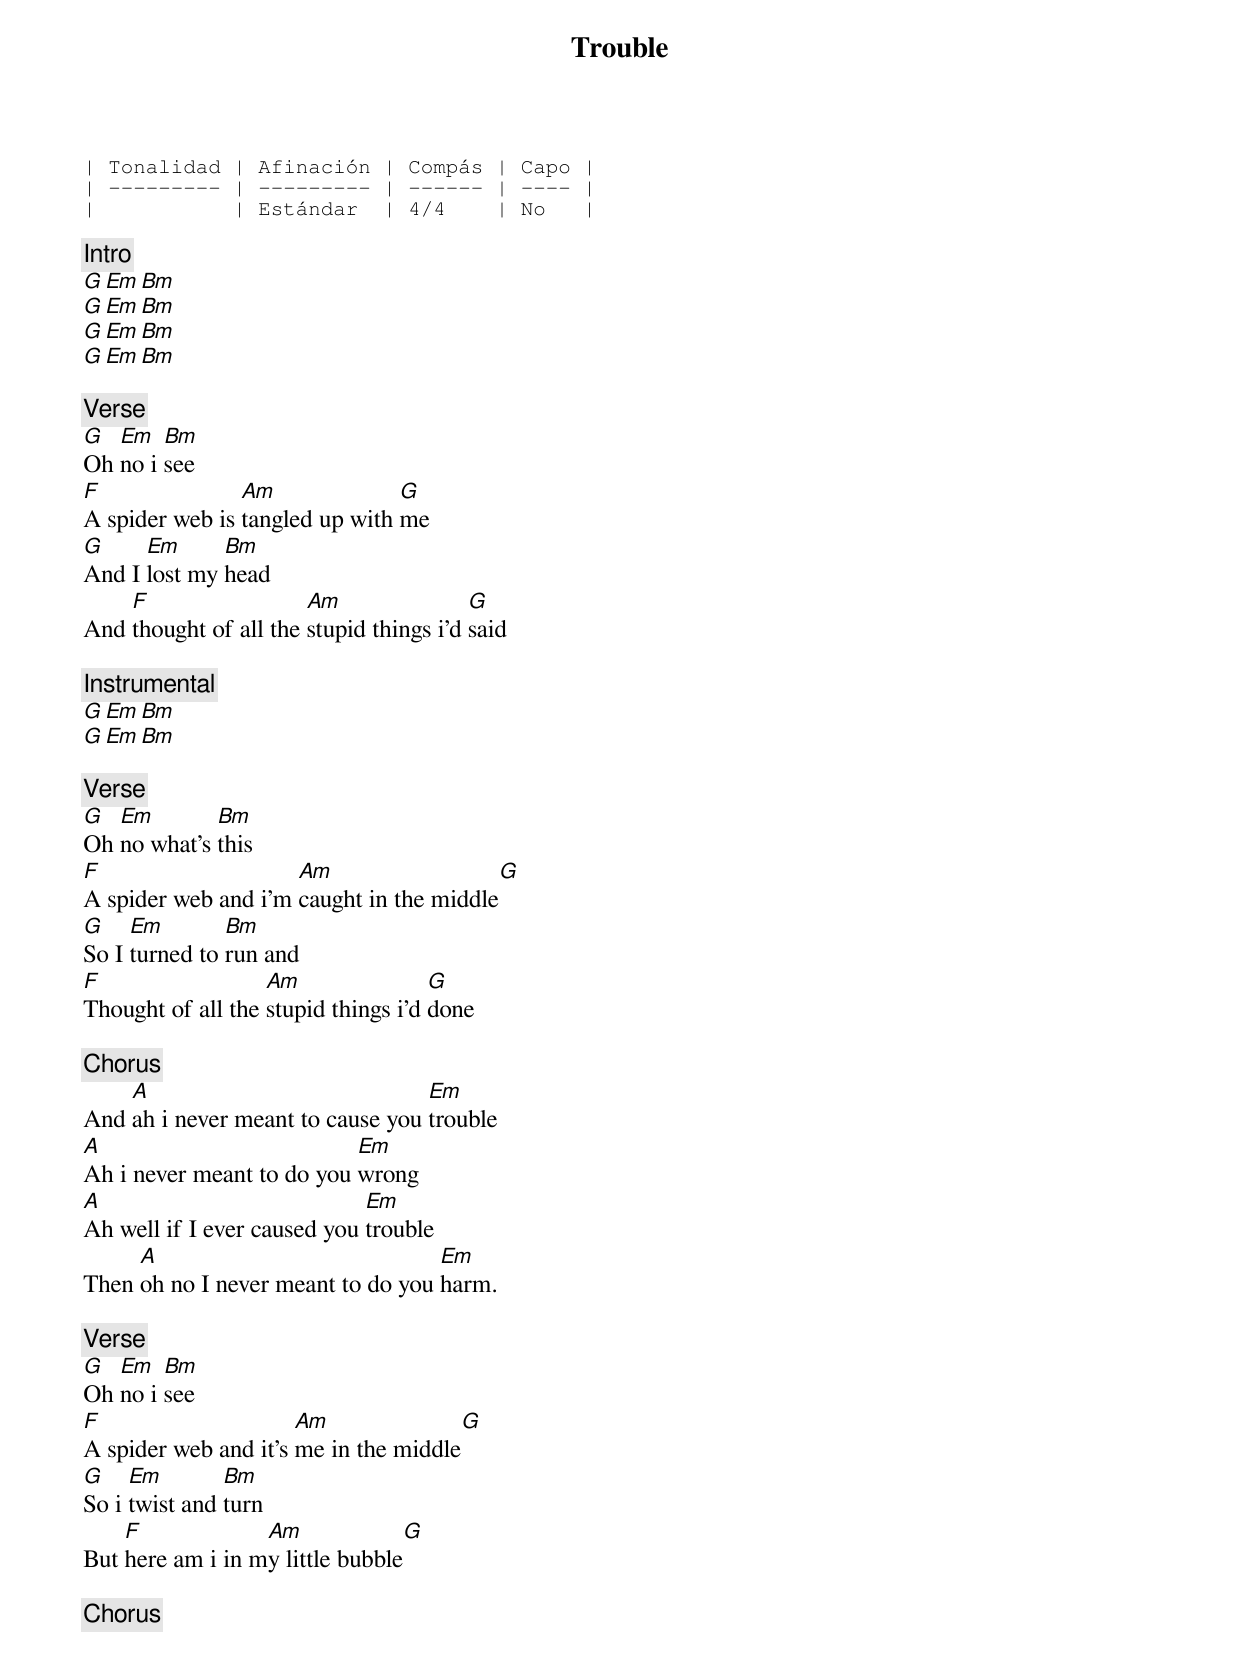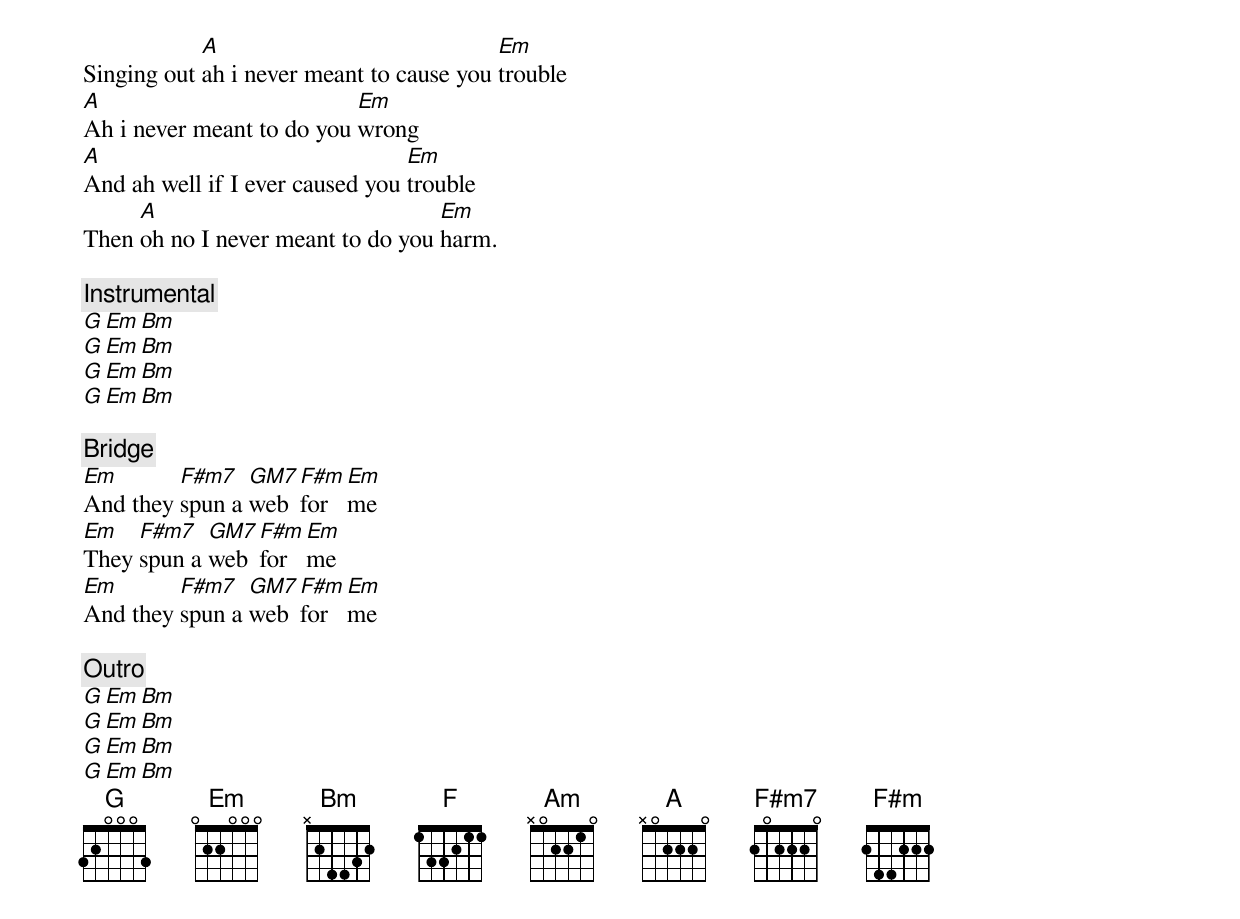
Trouble

| Tonalidad | Afinación | Compás | Capo |
| --------- | --------- | ------ | ---- |
|           | Estándar  | 4/4    | No   |

[Intro]
G  Em   Bm
G  Em   Bm
G  Em   Bm
G  Em   Bm

[Verse]
G  Em   Bm
Oh no i see
F               Am              G
A spider web is tangled up with me
G     Em      Bm
And I lost my head
    F                  Am                G
And thought of all the stupid things i’d said

[Instrumental]
G  Em   Bm
G  Em   Bm

[Verse]
G  Em        Bm
Oh no what’s this
F                    Am                   G
A spider web and i’m caught in the middle
G    Em        Bm
So I turned to run and
F                  Am                G
Thought of all the stupid things i’d done

[Chorus]
    A                             Em
And ah i never meant to cause you trouble
A                          Em
Ah i never meant to do you wrong
A                            Em
Ah well if I ever caused you trouble
     A                             Em
Then oh no I never meant to do you harm.

[Verse]
G  Em   Bm
Oh no i see
F                     Am               G
A spider web and it’s me in the middle
G    Em        Bm
So i twist and turn
    F             Am               G
But here am i in my little bubble

[Chorus]
            A                             Em
Singing out ah i never meant to cause you trouble
A                          Em
Ah i never meant to do you wrong
A                                Em
And ah well if I ever caused you trouble
     A                             Em
Then oh no I never meant to do you harm.

[Instrumental]
G  Em   Bm
G  Em   Bm
G  Em   Bm
G  Em   Bm

[Bridge]
Em       F#m7   GM7 F#m Em
And they spun a web for me
Em   F#m7   GM7 F#m Em
They spun a web for me
Em       F#m7   GM7 F#m Em
And they spun a web for me

[Outro]
G  Em   Bm
G  Em   Bm
G  Em   Bm
G  Em   Bm
